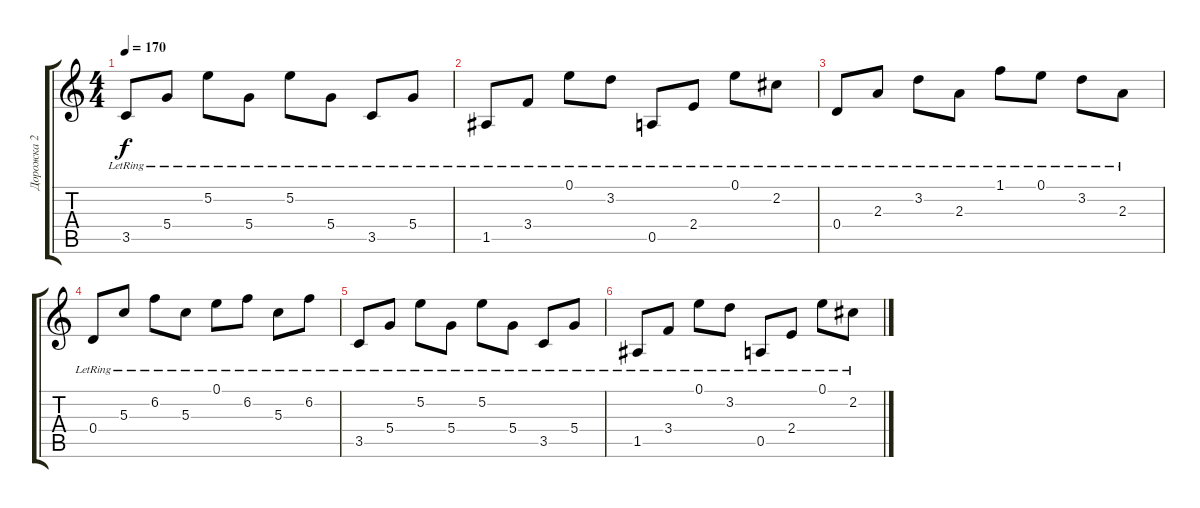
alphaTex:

\track ("Дорожка 2" "Дорожка 2") {instrument electricguitarjazz}
\staff {score tabs}
\tuning (E4 B3 G3 D3 A2 D2) {hide}
\ts (4 4)
\tempo 170
\clef g2
\ks c
3.5{lr}.8{dy f} 5.4{lr}.8 5.2{lr}.8 5.4{lr}.8 5.2{lr}.8 5.4{lr}.8 3.5{lr}.8 5.4{lr}.8 |
1.5{lr}.8 3.4{lr}.8 0.1{lr}.8 3.2{lr}.8 0.5{lr}.8 2.4{lr}.8 0.1{lr}.8 2.2{lr}.8 |
0.4{lr}.8 2.3{lr}.8 3.2{lr}.8 2.3{lr}.8 1.1{lr}.8 0.1{lr}.8 3.2{lr}.8 2.3{lr}.8 |
0.4{lr}.8 5.3{lr}.8 6.2{lr}.8 5.3{lr}.8 0.1{lr}.8 6.2{lr}.8 5.3{lr}.8 6.2{lr}.8 |
3.5{lr}.8 5.4{lr}.8 5.2{lr}.8 5.4{lr}.8 5.2{lr}.8 5.4{lr}.8 3.5{lr}.8 5.4{lr}.8 |
1.5{lr}.8 3.4{lr}.8 0.1{lr}.8 3.2{lr}.8 0.5{lr}.8 2.4{lr}.8 0.1{lr}.8 2.2{lr}.8
